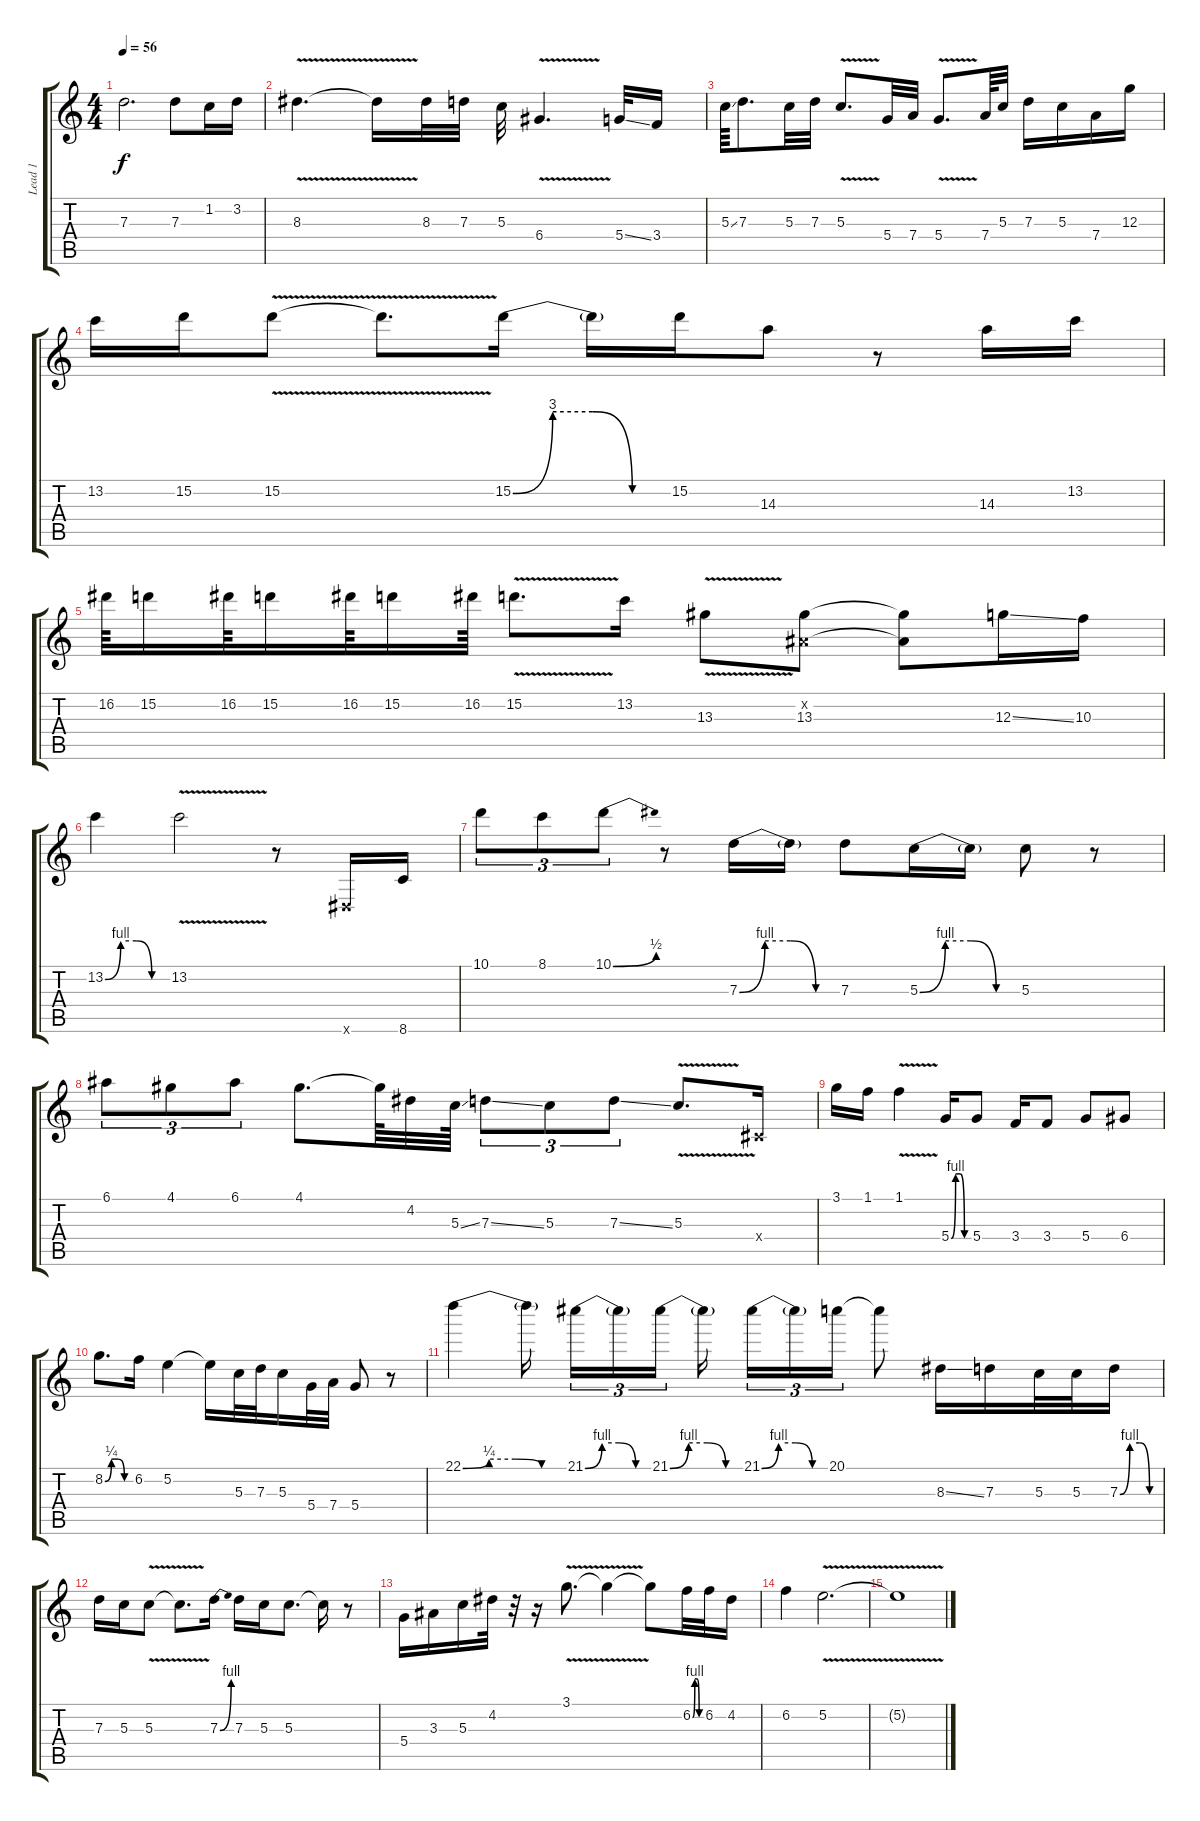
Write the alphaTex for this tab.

\track ("Lead 1" "Lead 1") {instrument overdrivenguitar}
\staff {score tabs}
\tuning (E4 B3 G3 D3 A2 E2) {hide}
\ts (4 4)
\tempo 56
\clef g2
\ks c
7.3{t}.2{d dy f} 7.3.8 1.2.16 3.2.16 |
8.3{v}.4{d} 8.3{t}.16 8.3.32 7.3.32 5.3.32 6.4{v}.4{d} 5.4{ss}.32 3.4.16 |
5.3{ss}.64 7.3.8{d} 5.3.32 7.3.32 5.3{v}.8{d} 5.4.32 7.4.32 5.4{v}.8{d} 7.4.64 5.3.32 7.3.16 5.3.16 7.4.16 12.3.16 |
13.2.16 15.2.16 15.2{v}.8 15.2{t}.8{d} 15.2{be (custom 0 0 15 12 30 12 45 0 60 0)}.16 15.2{t}.16 15.2.16 14.3.8 r.8 14.3.16 13.2.16 |
16.2.64 15.2.16 16.2.64 15.2.16 16.2.64 15.2.16 16.2.64 15.2{v}.8{d} 13.2.16 13.3{v}.8 (-1.2{x} 13.3).8 (-1.2{t} 13.3{t}).8 12.3{ss}.16 10.3.16 |
13.2{be (custom 0 0 15 4 30 4 45 0 60 0)}.4 13.2{v}.2 r.8 -1.6{x}.16 8.6.16 |
10.1.8{tu (3 2)} 8.1.8{tu (3 2)} 10.1{be (bend 0 0 60 2)}.8{tu (3 2)} r.8 7.3{be (custom 0 0 15 4 30 4 45 0 60 0)}.16 7.3{t}.16 7.3.8 5.3{be (custom 0 0 15 4 30 4 45 0 60 0)}.16 5.3{t}.16 5.3.8 r.8 |
6.1.8{tu (3 2)} 4.1.8{tu (3 2)} 6.1.8{tu (3 2)} 4.1.8{d} 4.1{t}.64 4.2.32 5.3{ss}.64 7.3{ss}.8{tu (3 2)} 5.3.8{tu (3 2)} 7.3{ss}.8{tu (3 2)} 5.3{v}.8{d} -1.4{x}.16 |
3.1.16 1.1.16 1.1{v}.4 5.4{be (custom 0 0 15 4 30 4 45 0 60 0)}.16 5.4.8 3.4.16 3.4.8 5.4.8 6.4.8 |
8.2{be (custom 0 0 15 1 30 1 45 0 60 0)}.8{d} 6.2.16 5.2.4 5.2{t}.16 5.3.32 7.3.32 5.3.16 5.4.32 7.4.32 5.4.8 r.8 |
22.1{be (custom 0 0 15 1 30 1 45 0 60 0)}.4 22.1{t}.16{beam splitsecondary} 21.1{be (custom 0 0 15 4 30 4 45 0 60 0)}.16{tu (3 2)} 21.1{t}.16{tu (3 2)} 21.1{be (custom 0 0 15 4 30 4 45 0 60 0)}.16{tu (3 2) beam splitsecondary} 21.1{t}.16 21.1{be (custom 0 0 15 4 30 4 45 0 60 0)}.16{tu (3 2)} 21.1{t}.16{tu (3 2)} 20.1.16{tu (3 2)} 20.1{t}.8 8.3{ss}.16 7.3.16 5.3.32 5.3.32 7.3{be (custom 0 0 15 4 30 4 45 0 60 0)}.16 |
7.3.16 5.3.16 5.3{v}.8 5.3{t}.8{d} 7.3{be (bend 0 0 60 4)}.16 7.3.16 5.3.16 5.3.8{d} 5.3{t}.16 r.8 |
5.4.16 3.3.16 5.3.16 4.2.32 r.32 r.16 3.1{v}.8{d} 3.1{t}.4 3.1{t}.8 6.2{be (custom 0 0 15 4 30 4 45 0 60 0)}.32 6.2.32 4.2.16 |
6.2.4 5.2{v}.2{d} |
5.2{t}.1
